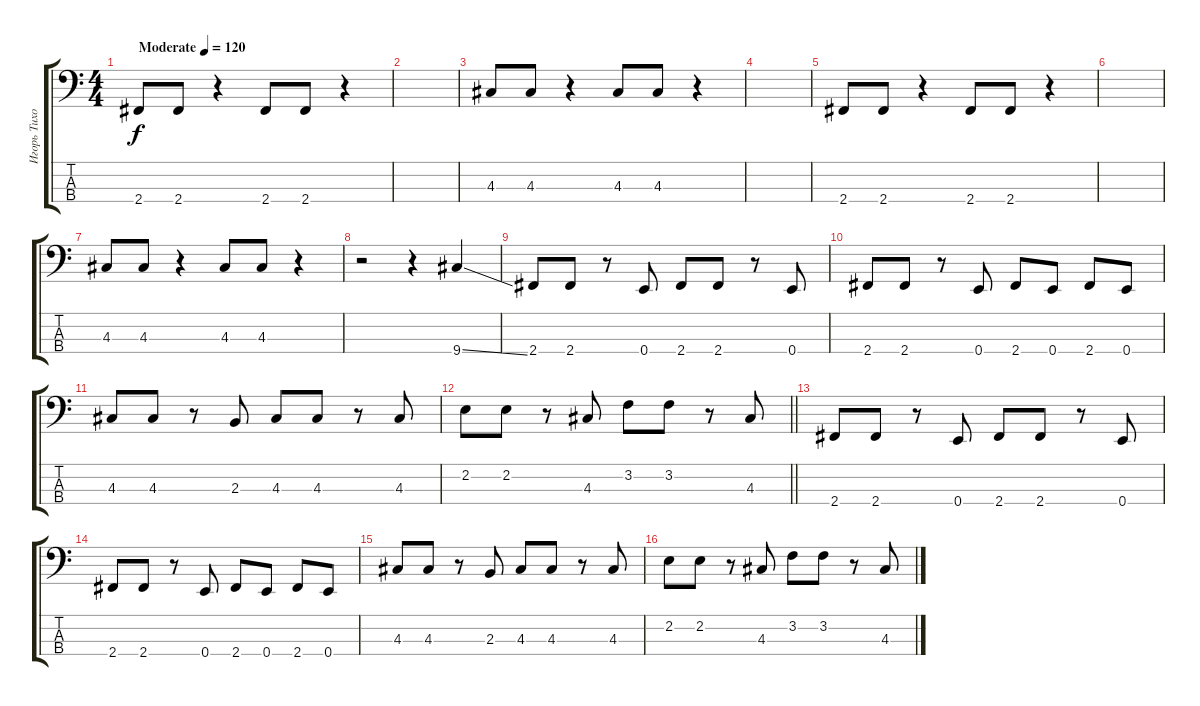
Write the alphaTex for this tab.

\track ("Игорь Тихомиров" "Игорь Тихо") {instrument electricbassfinger}
\staff {score tabs}
\tuning (G2 D2 A1 E1) {hide}
\ts (4 4)
\tempo (120 "Moderate")
\clef f4
\ks c
2.4.8{dy f instrument electricbassfinger} 2.4.8 r.4 2.4.8 2.4.8 r.4 |
|
4.3.8 4.3.8 r.4 4.3.8 4.3.8 r.4 |
|
2.4.8 2.4.8 r.4 2.4.8 2.4.8 r.4 |
|
4.3.8 4.3.8 r.4 4.3.8 4.3.8 r.4 |
r.2 r.4 9.4{ss}.4 |
2.4.8 2.4.8 r.8 0.4.8 2.4.8 2.4.8 r.8 0.4.8 |
2.4.8 2.4.8 r.8 0.4.8 2.4.8 0.4.8 2.4.8 0.4.8 |
4.3.8 4.3.8 r.8 2.3.8 4.3.8 4.3.8 r.8 4.3.8 |
\barLineRight lightlight
2.2.8 2.2.8 r.8 4.3.8 3.2.8 3.2.8 r.8 4.3.8 |
2.4.8 2.4.8 r.8 0.4.8 2.4.8 2.4.8 r.8 0.4.8 |
2.4.8 2.4.8 r.8 0.4.8 2.4.8 0.4.8 2.4.8 0.4.8 |
4.3.8 4.3.8 r.8 2.3.8 4.3.8 4.3.8 r.8 4.3.8 |
2.2.8 2.2.8 r.8 4.3.8 3.2.8 3.2.8 r.8 4.3.8
